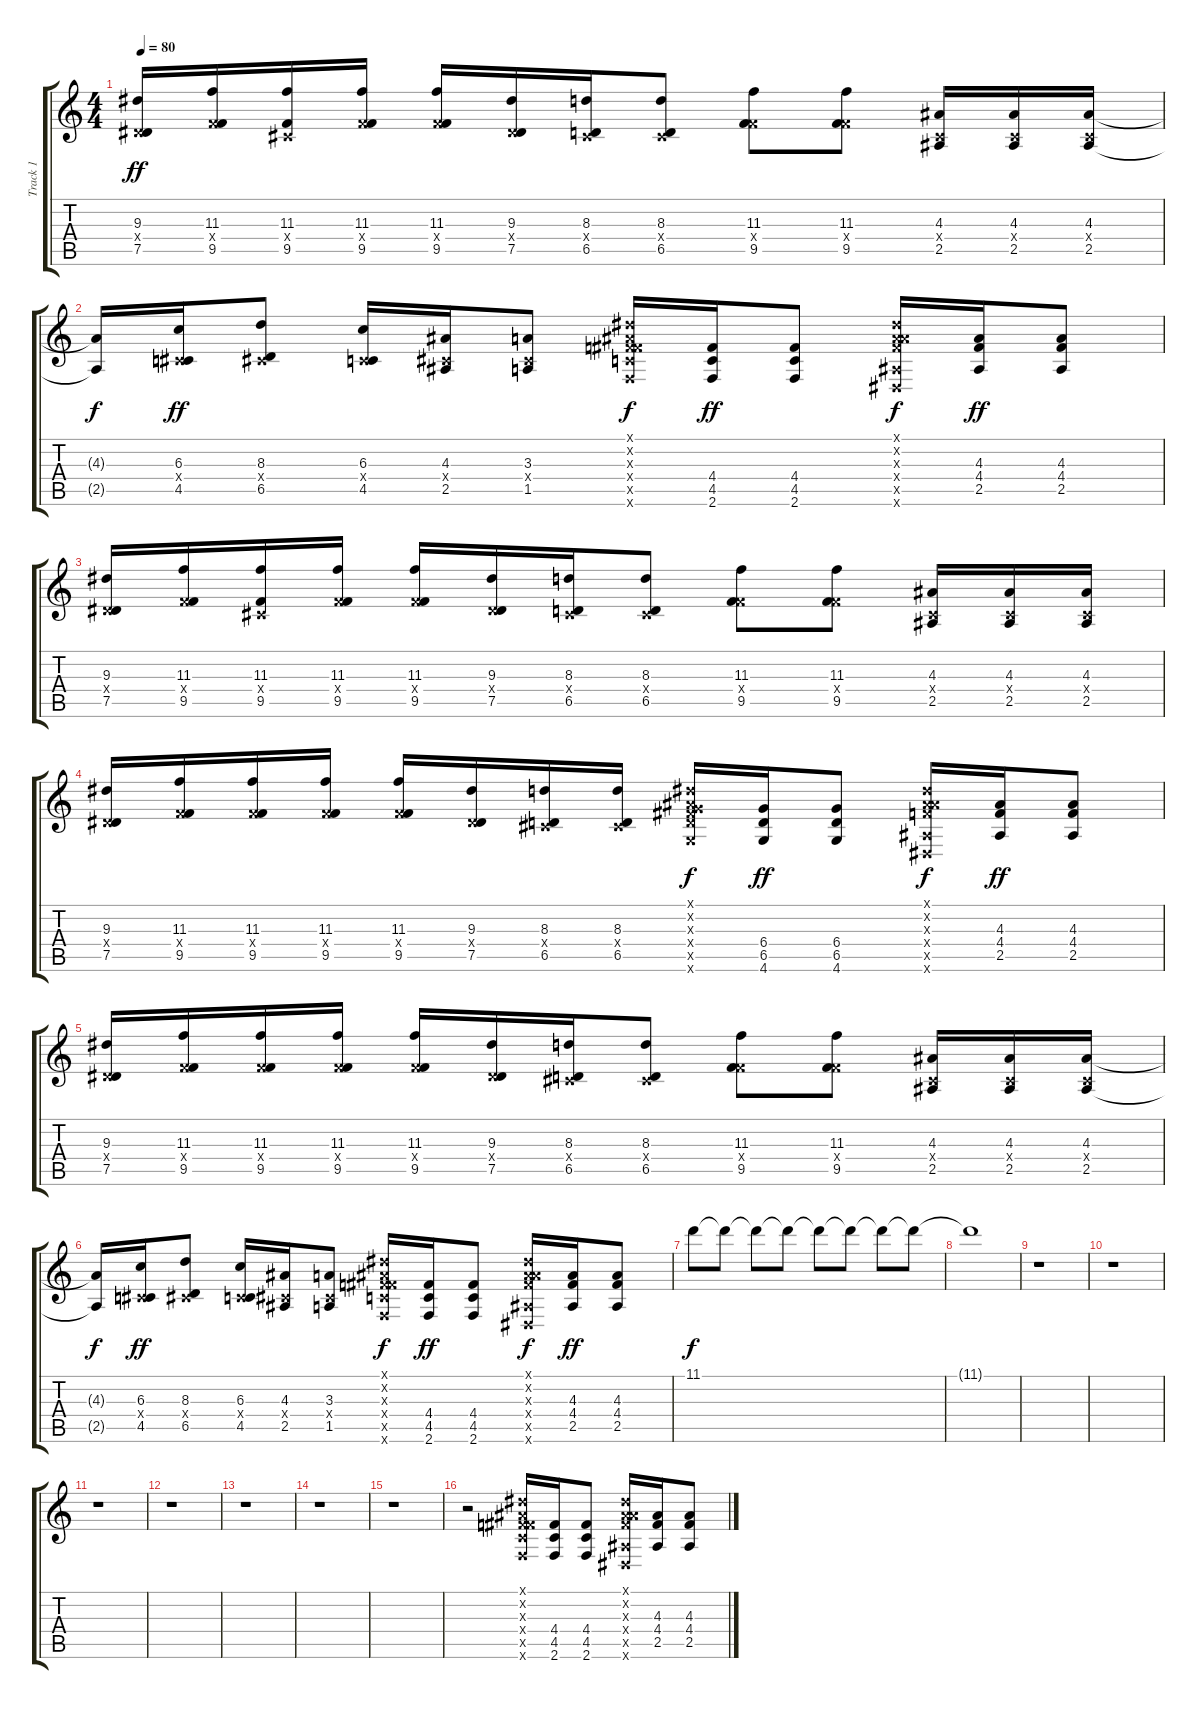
\track ("Track 1" "Track 1") {instrument distortionguitar}
\staff {score tabs}
\tuning (Eb4 Bb3 Gb3 Db3 Ab2 Eb2) {hide}
\ts (4 4)
\tempo 80
\clef g2
\ks c
(9.3 2.4{x} 7.5).16{dy ff} (11.3 4.4{x} 9.5).16 (11.3 0.4{x} 9.5).16 (11.3 4.4{x} 9.5).16 (11.3 4.4{x} 9.5).16 (9.3 2.4{x} 7.5).16 (8.3 0.4{x} 6.5).16 (8.3 0.4{x} 6.5).8 (11.3 4.4{x} 9.5).8 (11.3 4.4{x} 9.5).8 (4.3 0.4{x} 2.5).16 (4.3 0.4{x} 2.5).16 (4.3 0.4{x} 2.5).16 |
(4.3{t} 2.5{t}).16{dy f} (6.3 0.4{x} 4.5).16{dy ff} (8.3 0.4{x} 6.5).8 (6.3 0.4{x} 4.5).16 (4.3 0.4{x} 2.5).16 (3.3 0.4{x} 1.5).8 (0.1{x} 0.2{x} 0.3{x} 4.4{x} 4.5{x} 2.6{x}).16{dy f} (4.4 4.5 2.6).16{dy ff} (4.4 4.5 2.6).8 (0.1{x} 0.2{x} 4.3{x} 4.4{x} 2.5{x} 0.6{x}).16{dy f} (4.3 4.4 2.5).16{dy ff} (4.3 4.4 2.5).8 |
(9.3 2.4{x} 7.5).16 (11.3 4.4{x} 9.5).16 (11.3 0.4{x} 9.5).16 (11.3 4.4{x} 9.5).16 (11.3 4.4{x} 9.5).16 (9.3 2.4{x} 7.5).16 (8.3 0.4{x} 6.5).16 (8.3 0.4{x} 6.5).8 (11.3 4.4{x} 9.5).8 (11.3 4.4{x} 9.5).8 (4.3 0.4{x} 2.5).16 (4.3 0.4{x} 2.5).16 (4.3 0.4{x} 2.5).16 |
(9.3 2.4{x} 7.5).16 (11.3 4.4{x} 9.5).16 (11.3 4.4{x} 9.5).16 (11.3 4.4{x} 9.5).16 (11.3 4.4{x} 9.5).16 (9.3 2.4{x} 7.5).16 (8.3 0.4{x} 6.5).16 (8.3 0.4{x} 6.5).16 (0.1{x} 0.2{x} 0.3{x} 6.4{x} 6.5{x} 4.6{x}).16{dy f} (6.4 6.5 4.6).16{dy ff} (6.4 6.5 4.6).8 (0.1{x} 0.2{x} 4.3{x} 4.4{x} 2.5{x} 0.6{x}).16{dy f} (4.3 4.4 2.5).16{dy ff} (4.3 4.4 2.5).8 |
(9.3 2.4{x} 7.5).16 (11.3 4.4{x} 9.5).16 (11.3 4.4{x} 9.5).16 (11.3 4.4{x} 9.5).16 (11.3 4.4{x} 9.5).16 (9.3 2.4{x} 7.5).16 (8.3 0.4{x} 6.5).16 (8.3 0.4{x} 6.5).8 (11.3 4.4{x} 9.5).8 (11.3 4.4{x} 9.5).8 (4.3 0.4{x} 2.5).16 (4.3 0.4{x} 2.5).16 (4.3 0.4{x} 2.5).16 |
(4.3{t} 2.5{t}).16{dy f} (6.3 0.4{x} 4.5).16{dy ff} (8.3 0.4{x} 6.5).8 (6.3 0.4{x} 4.5).16 (4.3 0.4{x} 2.5).16 (3.3 0.4{x} 1.5).8 (0.1{x} 0.2{x} 0.3{x} 4.4{x} 4.5{x} 2.6{x}).16{dy f} (4.4 4.5 2.6).16{dy ff} (4.4 4.5 2.6).8 (0.1{x} 0.2{x} 4.3{x} 4.4{x} 2.5{x} 0.6{x}).16{dy f} (4.3 4.4 2.5).16{dy ff} (4.3 4.4 2.5).8 |
11.1.8{dy f} 11.1{t}.8 11.1{t}.8{volume 11} 11.1{t}.8 11.1{t}.8{volume 8} 11.1{t}.8 11.1{t}.8{volume 6} 11.1{t}.8 |
11.1{t}.1 |
r.1 |
r.1 |
r.1 |
r.1 |
r.1 |
r.1 |
r.1 |
r.2 (0.1{x} 0.2{x} 0.3{x} 4.4{x} 4.5{x} 2.6{x}).16 (4.4 4.5 2.6).16 (4.4 4.5 2.6).8 (0.1{x} 0.2{x} 4.3{x} 4.4{x} 2.5{x} 0.6{x}).16 (4.3 4.4 2.5).16 (4.3 4.4 2.5).8
